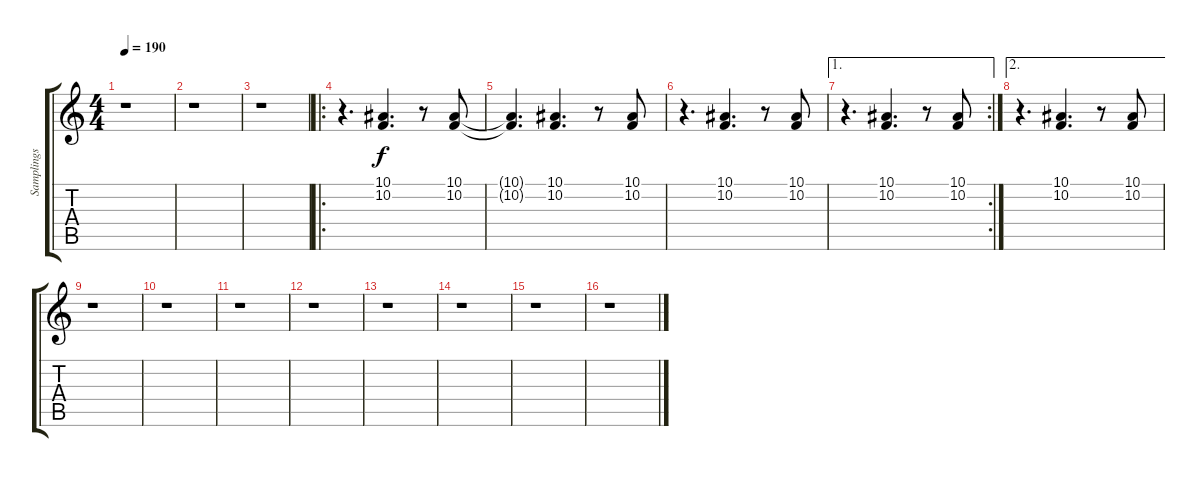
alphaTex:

\track ("Samplings" "Samplings") {instrument drawbarorgan}
\staff {score tabs}
\tuning (C4 G3 Eb3 Bb2 F2 C2) {hide}
\ts (4 4)
\tempo 190
\clef g2
\ks c
r.1{dy f} |
r.1 |
r.1 |
\ro
r.4{d} (10.1 10.2).4{d volume 8 instrument tinklebell} r.8 (10.1 10.2).8 |
(10.1{t} 10.2{t}).4{d} (10.1 10.2).4{d} r.8 (10.1 10.2).8 |
r.4{d} (10.1 10.2).4{d} r.8 (10.1 10.2).8 |
\ae 1
\rc 2
r.4{d} (10.1 10.2).4{d} r.8 (10.1 10.2).8 |
\ae 2
r.4{d} (10.1 10.2).4{d} r.8 (10.1 10.2).8 |
r.1 |
r.1 |
r.1 |
r.1 |
r.1 |
r.1 |
r.1 |
r.1
